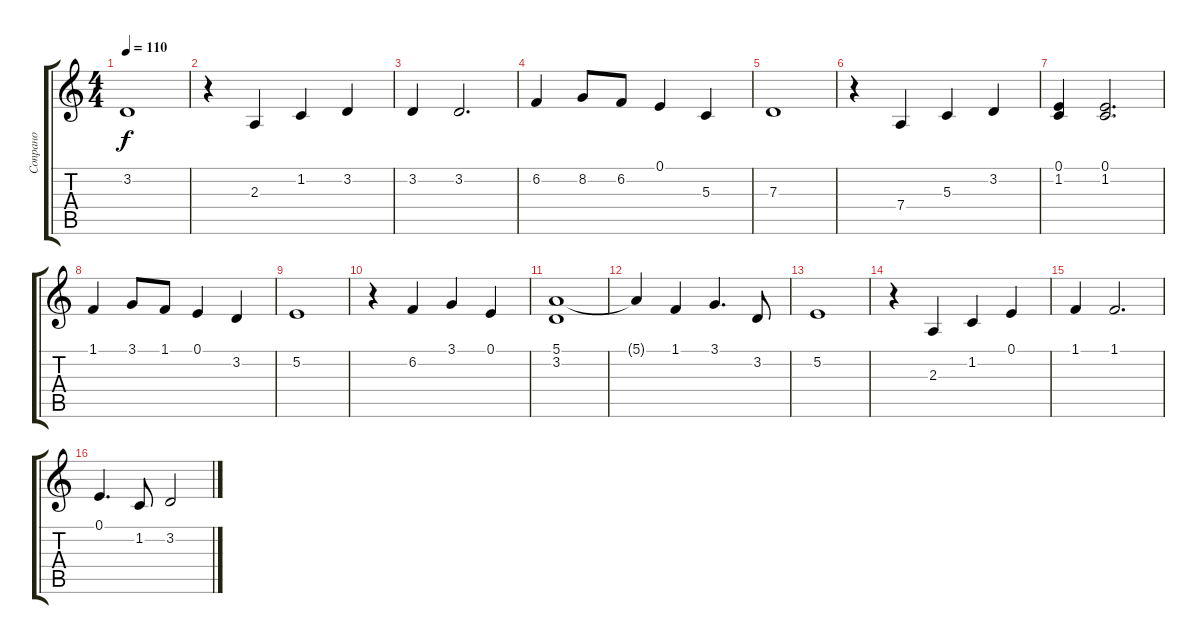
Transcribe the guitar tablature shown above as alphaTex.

\track ("Сопрано" "Сопрано") {instrument acousticgrandpiano}
\staff {score tabs}
\tuning (E4 B3 G3 D3 A2 E2) {hide}
\ts (4 4)
\tempo 110
\clef g2
\ks aminor
3.2.1{dy f} |
r.4 2.3.4 1.2.4 3.2.4 |
3.2.4 3.2.2{d} |
6.2.4 8.2.8 6.2.8 0.1.4 5.3.4 |
7.3.1 |
r.4 7.4.4 5.3.4 3.2.4 |
(0.1 1.2).4 (0.1 1.2).2{d} |
1.1.4 3.1.8 1.1.8 0.1.4 3.2.4 |
5.2.1 |
r.4 6.2.4 3.1.4 0.1.4 |
(5.1 3.2).1 |
5.1{t}.4 1.1.4 3.1.4{d} 3.2.8 |
5.2.1 |
r.4 2.3.4 1.2.4 0.1.4 |
1.1.4 1.1.2{d} |
0.1.4{d} 1.2.8 3.2.2
